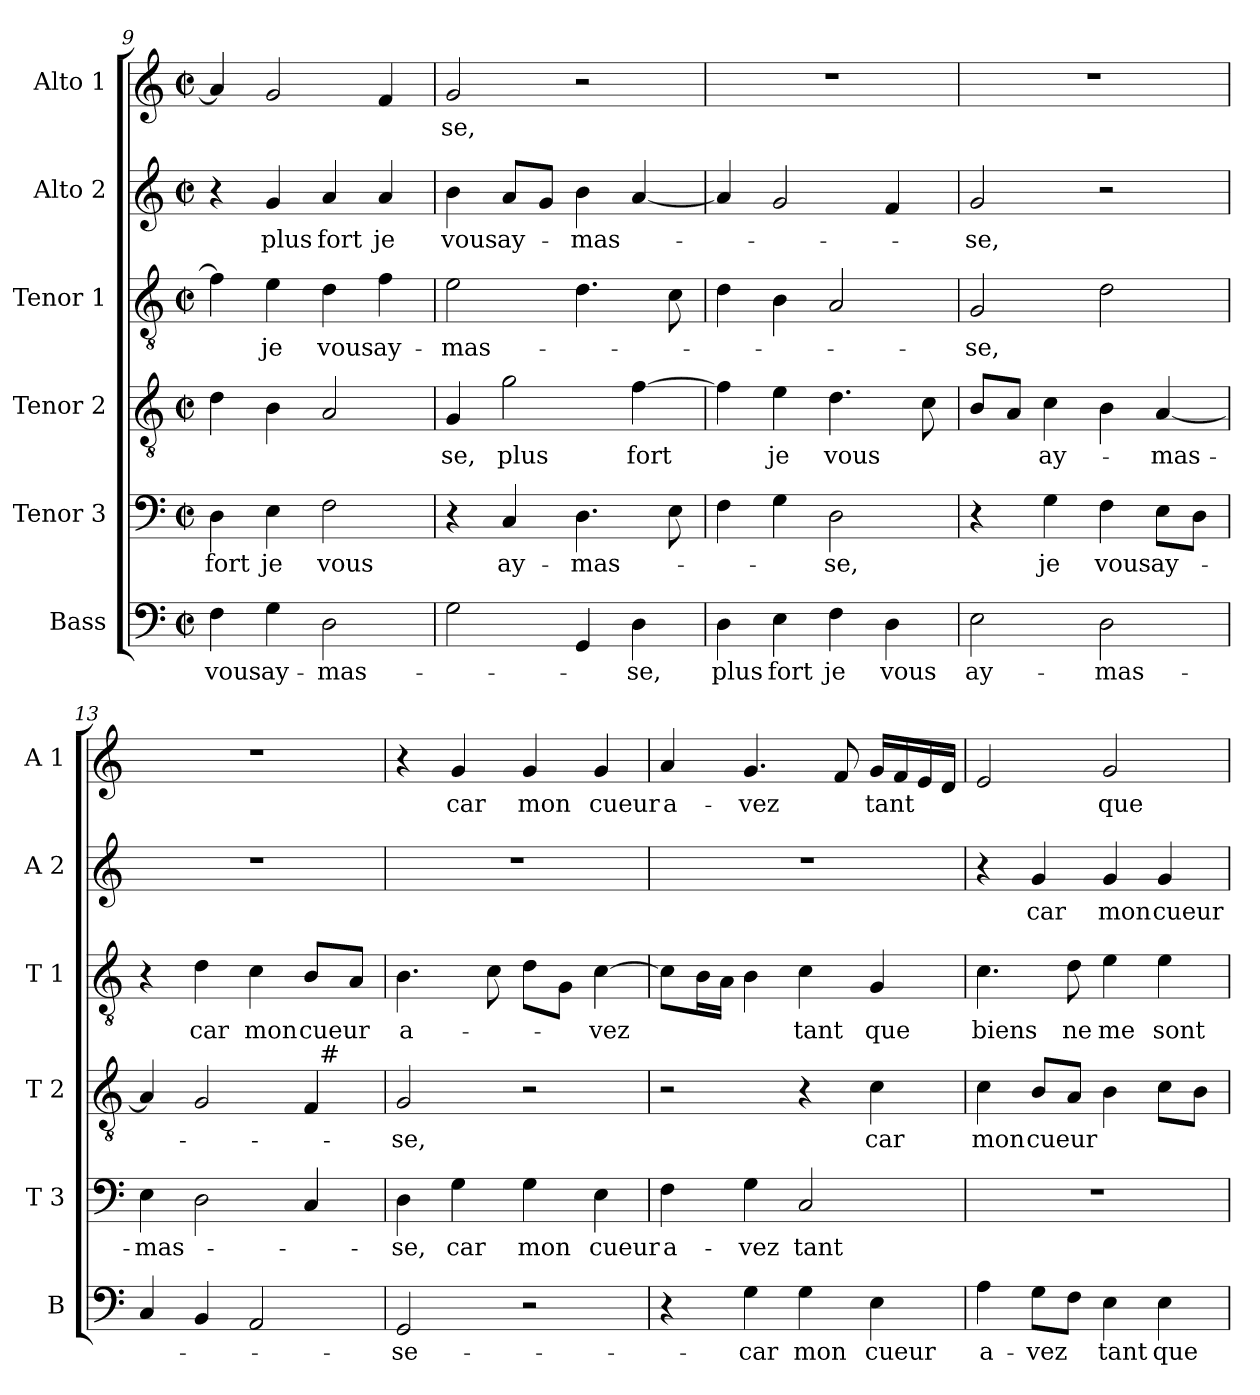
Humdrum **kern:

**kern	**text	**kern	**text	**kern	**text	**kern	**text	**kern	**text	**kern	**text
*part6	*part6	*part5	*part5	*part4	*part4	*part3	*part3	*part2	*part2	*part1	*part1
*staff6	*staff6	*staff5	*staff5	*staff4	*staff4	*staff3	*staff3	*staff2	*staff2	*staff1	*staff1
*I"Bass	*	*I"Tenor 3	*	*I"Tenor 2	*	*I"Tenor 1	*	*I"Alto 2	*	*I"Alto 1	*
*I'B	*	*I'T 3	*	*I'T 2	*	*I'T 1	*	*I'A 2	*	*I'A 1	*
*clefF4	*	*clefF4	*	*clefGv2	*	*clefGv2	*	*clefG2	*	*clefG2	*
*k[]	*	*k[]	*	*k[]	*	*k[]	*	*k[]	*	*k[]	*
*C:	*	*C:	*	*C:	*	*C:	*	*C:	*	*C:	*
*M2/2	*	*M2/2	*	*M2/2	*	*M2/2	*	*M2/2	*	*M2/2	*
*met(c|)	*	*met(c|)	*	*met(c|)	*	*met(c|)	*	*met(c|)	*	*met(c|)	*
=9	=9	=9	=9	=9	=9	=9	=9	=9	=9	=9	=9
4F\	vous	4D\	fort	4d\	.	4f\]	.	4r	.	4a/]	.
4G\	ay-	4E\	je	4B\	.	4e\	je	4g/	plus	2g/	.
2D\	-mas-	2F\	vous	2A/	.	4d\	vous	4a/	fort	.	.
.	.	.	.	.	.	4f\	ay-	4a/	je	4f/	.
!!LO:PB:g=z
=10	=10	=10	=10	=10	=10	=10	=10	=10	=10	=10	=10
2G\	.	4r	.	4G/	-se,	2e\	-mas-	4b\	vous	2g/	-se,
.	.	4C/	ay-	2g\	plus	.	.	8a/L	ay-	.	.
.	.	.	.	.	.	.	.	8g/J	.	.	.
4GG/	.	4.D\	-mas-	.	.	4.d\	.	4b\	-mas-	2r	.
4D\	-se,	.	.	[4f\	fort	.	.	[4a/	.	.	.
.	.	8E\	.	.	.	8c\	.	.	.	.	.
=11	=11	=11	=11	=11	=11	=11	=11	=11	=11	=11	=11
4D\	plus	4F\	.	4f\]	.	4d\	.	4a/]	.	1r	.
4E\	fort	4G\	.	4e\	je	4B\	.	2g/	.	.	.
4F\	je	2D\	-se,	4.d\	vous	2A/	.	.	.	.	.
4D\	vous	.	.	.	.	.	.	4f/	.	.	.
.	.	.	.	8c\	.	.	.	.	.	.	.
=12	=12	=12	=12	=12	=12	=12	=12	=12	=12	=12	=12
2E\	ay-	4r	.	8B/L	.	2G/	-se,	2g/	-se,	1r	.
.	.	.	.	8A/J	.	.	.	.	.	.	.
.	.	4G\	je	4c\	ay-	.	.	.	.	.	.
2D\	-mas-	4F\	vous	4B\	.	2d\	.	2r	.	.	.
.	.	8E\L	ay-	[4A/	-mas-	.	.	.	.	.	.
.	.	8D\J	.	.	.	.	.	.	.	.	.
=13	=13	=13	=13	=13	=13	=13	=13	=13	=13	=13	=13
*	*	*	*	*^	*	*	*	*	*	*	*
4C/	.	4E\	-mas-	4A/]	2ryy	.	4r	.	1r	.	1r	.
4BB/	.	2D\	.	2G/	.	.	4d\	car	.	.	.	.
2AA/	.	.	.	.	4ryy	.	4c\	mon	.	.	.	.
.	.	4C/	.	4F/	32ryy	.	8B/L	cueur	.	.	.	.
!	!	!	!	!	!LO:TX:a:t=#	!	!	!	!	!	!	!
.	.	.	.	.	8..ryy	.	.	.	.	.	.	.
.	.	.	.	.	.	.	8A/J	.	.	.	.	.
*	*	*	*	*v	*v	*	*	*	*	*	*	*
=14	=14	=14	=14	=14	=14	=14	=14	=14	=14	=14	=14
2GG/	-se-	4D\	-se,	2G/	-se,	4.B\	a-	1r	.	4r	.
.	.	4G\	car	.	.	.	.	.	.	4g/	car
.	.	.	.	.	.	8c\	.	.	.	.	.
2r	.	4G\	mon	2r	.	8d\L	.	.	.	4g/	mon
.	.	.	.	.	.	8G\J	.	.	.	.	.
.	.	4E\	cueur	.	.	[4c\	-vez	.	.	4g/	cueur
!!LO:LB:g=z
=15	=15	=15	=15	=15	=15	=15	=15	=15	=15	=15	=15
4r	.	4F\	a-	2r	.	8c\L]	.	1r	.	4a/	a-
.	.	.	.	.	.	16B\L	.	.	.	.	.
.	.	.	.	.	.	16A\JJ	.	.	.	.	.
4G\	-car	4G\	-vez	.	.	4B\	.	.	.	4.g/	-vez
4G\	mon	2C/	tant	4r	.	4c\	tant	.	.	.	.
.	.	.	.	.	.	.	.	.	.	8f/	.
4E\	cueur	.	.	4c\	car	4G/	que	.	.	16g/LL	tant
.	.	.	.	.	.	.	.	.	.	16f/	.
.	.	.	.	.	.	.	.	.	.	16e/	.
.	.	.	.	.	.	.	.	.	.	16d/JJ	.
=16	=16	=16	=16	=16	=16	=16	=16	=16	=16	=16	=16
4A\	a-	1r	.	4c\	mon	4.c\	biens	4r	.	2e/	.
8G\L	-vez	.	.	8B/L	cueur	.	.	4g/	car	.	.
8F\J	.	.	.	8A/J	.	8d\	ne	.	.	.	.
4E\	tant	.	.	4B\	.	4e\	me	4g/	mon	2g/	que
4E\	que	.	.	8c\L	.	4e\	sont	4g/	cueur	.	.
.	.	.	.	8B\J	.	.	.	.	.	.	.
=	=	=	=	=	=	=	=	=	=	=	=
*-	*-	*-	*-	*-	*-	*-	*-	*-	*-	*-	*-
